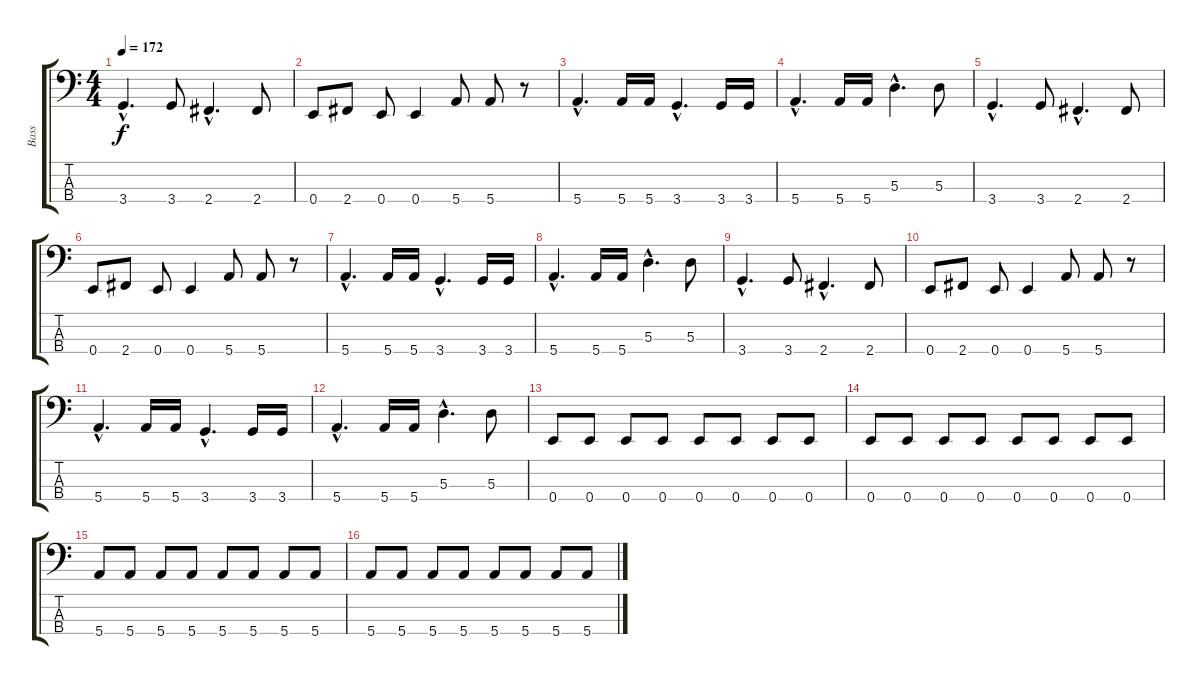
\track ("Bass" "Bass") {instrument electricbassfinger}
\staff {score tabs}
\tuning (G2 D2 A1 E1) {hide}
\ts (4 4)
\tempo 172
\clef f4
\ks c
3.4{hac}.4{d dy f} 3.4.8 2.4{hac}.4{d} 2.4.8 |
0.4.8 2.4.8 0.4.8 0.4.4 5.4.8 5.4.8 r.8 |
5.4{hac}.4{d} 5.4.16 5.4.16 3.4{hac}.4{d} 3.4.16 3.4.16 |
5.4{hac}.4{d} 5.4.16 5.4.16 5.3{hac}.4{d} 5.3.8 |
3.4{hac}.4{d} 3.4.8 2.4{hac}.4{d} 2.4.8 |
0.4.8 2.4.8 0.4.8 0.4.4 5.4.8 5.4.8 r.8 |
5.4{hac}.4{d} 5.4.16 5.4.16 3.4{hac}.4{d} 3.4.16 3.4.16 |
5.4{hac}.4{d} 5.4.16 5.4.16 5.3{hac}.4{d} 5.3.8 |
3.4{hac}.4{d} 3.4.8 2.4{hac}.4{d} 2.4.8 |
0.4.8 2.4.8 0.4.8 0.4.4 5.4.8 5.4.8 r.8 |
5.4{hac}.4{d} 5.4.16 5.4.16 3.4{hac}.4{d} 3.4.16 3.4.16 |
5.4{hac}.4{d} 5.4.16 5.4.16 5.3{hac}.4{d} 5.3.8 |
0.4.8 0.4.8 0.4.8 0.4.8 0.4.8 0.4.8 0.4.8 0.4.8 |
0.4.8 0.4.8 0.4.8 0.4.8 0.4.8 0.4.8 0.4.8 0.4.8 |
5.4.8 5.4.8 5.4.8 5.4.8 5.4.8 5.4.8 5.4.8 5.4.8 |
5.4.8 5.4.8 5.4.8 5.4.8 5.4.8 5.4.8 5.4.8 5.4.8
